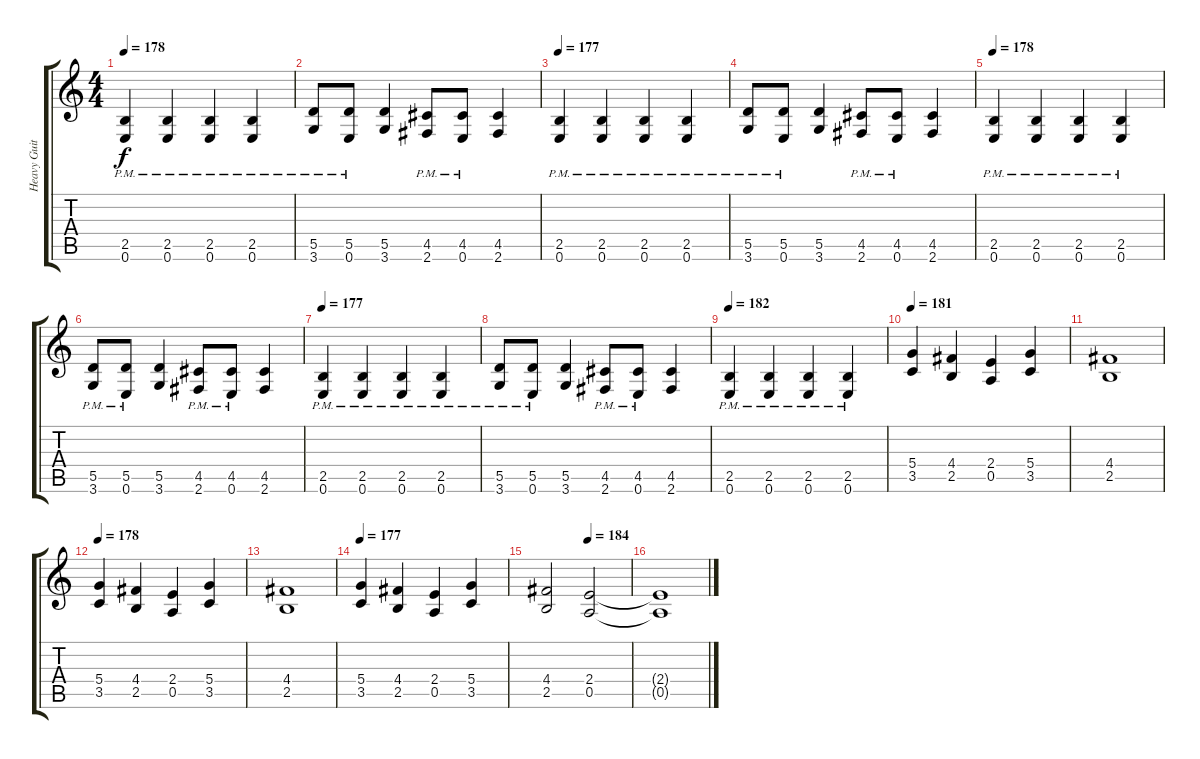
\track ("Heavy Guitar Right Channel" "Heavy Guit") {instrument overdrivenguitar}
\staff {score tabs}
\tuning (E4 B3 G3 D3 A2 E2) {hide}
\ts (4 4)
\tempo 178
\clef g2
\ks c
(2.5{pm} 0.6{pm}).4{dy f} (2.5{pm} 0.6{pm}).4 (2.5{pm} 0.6{pm}).4 (2.5{pm} 0.6{pm}).4 |
(5.5{pm} 3.6{pm}).8 (5.5{pm} 0.6{pm}).8 (5.5 3.6).4 (4.5{pm} 2.6{pm}).8 (4.5{pm} 0.6{pm}).8 (4.5 2.6).4 |
\tempo 177
(2.5{pm} 0.6{pm}).4 (2.5{pm} 0.6{pm}).4 (2.5{pm} 0.6{pm}).4 (2.5{pm} 0.6{pm}).4 |
(5.5{pm} 3.6{pm}).8 (5.5{pm} 0.6{pm}).8 (5.5 3.6).4 (4.5{pm} 2.6{pm}).8 (4.5{pm} 0.6{pm}).8 (4.5 2.6).4 |
\tempo 178
(2.5{pm} 0.6{pm}).4 (2.5{pm} 0.6{pm}).4 (2.5{pm} 0.6{pm}).4 (2.5{pm} 0.6{pm}).4 |
(5.5{pm} 3.6{pm}).8 (5.5{pm} 0.6{pm}).8 (5.5 3.6).4 (4.5{pm} 2.6{pm}).8 (4.5{pm} 0.6{pm}).8 (4.5 2.6).4 |
\tempo 177
(2.5{pm} 0.6{pm}).4 (2.5{pm} 0.6{pm}).4 (2.5{pm} 0.6{pm}).4 (2.5{pm} 0.6{pm}).4 |
(5.5{pm} 3.6{pm}).8 (5.5{pm} 0.6{pm}).8 (5.5 3.6).4 (4.5{pm} 2.6{pm}).8 (4.5{pm} 0.6{pm}).8 (4.5 2.6).4 |
\tempo 182
(2.5{pm} 0.6{pm}).4 (2.5{pm} 0.6{pm}).4 (2.5{pm} 0.6{pm}).4 (2.5{pm} 0.6{pm}).4 |
\tempo 181
(5.4 3.5).4 (4.4 2.5).4 (2.4 0.5).4 (5.4 3.5).4 |
(4.4 2.5).1 |
\tempo 178
(5.4 3.5).4 (4.4 2.5).4 (2.4 0.5).4 (5.4 3.5).4 |
(4.4 2.5).1 |
\tempo 177
(5.4 3.5).4 (4.4 2.5).4 (2.4 0.5).4 (5.4 3.5).4 |
\tempo (184 0.5)
(4.4 2.5).2 (2.4 0.5).2 |
(2.4{t} 0.5{t}).1
